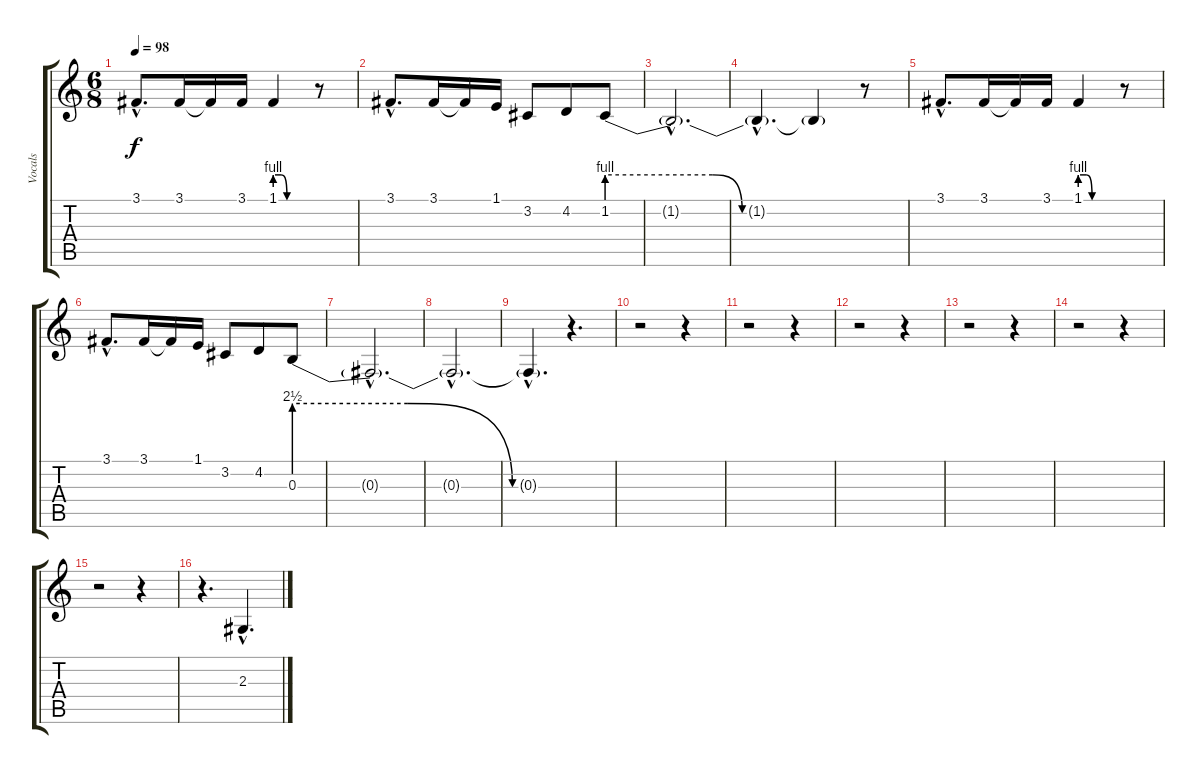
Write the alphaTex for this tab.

\track ("Vocals" "Vocals") {instrument altosax}
\staff {score tabs}
\tuning (Eb4 Bb3 Gb3 Db3 Ab2 Db2) {hide}
\ts (6 8)
\tempo 98
\clef g2
\ks c
3.1{hac}.8{d dy f} 3.1.16 3.1{t}.16 3.1.16 1.1{be (custom 0 4 10 4 20 0 60 0)}.4 r.8 |
3.1{hac}.8{d} 3.1.16 3.1{t}.16 1.1.16 3.2.8 4.2.8 1.2{be (custom 0 4 25 4 32 0 60 0)}.8 |
1.2{hac t}.2{d} |
1.2{hac t}.4{d} 1.2{t}.4 r.8 |
3.1{hac}.8{d} 3.1.16 3.1{t}.16 3.1.16 1.1{be (custom 0 4 10 4 20 0 60 0)}.4 r.8 |
3.1{hac}.8{d} 3.1.16 3.1{t}.16 1.1.16 3.2.8 4.2.8 0.3{be (custom 0 10 25 10 48 0 60 0)}.8 |
0.3{hac t}.2{d} |
0.3{hac t}.2{d} |
0.3{hac t}.4{d} r.4{d} |
r.2 r.4 |
r.2 r.4 |
r.2 r.4 |
r.2 r.4 |
r.2 r.4 |
r.2 r.4 |
r.4{d} 2.3{hac}.4{d}
